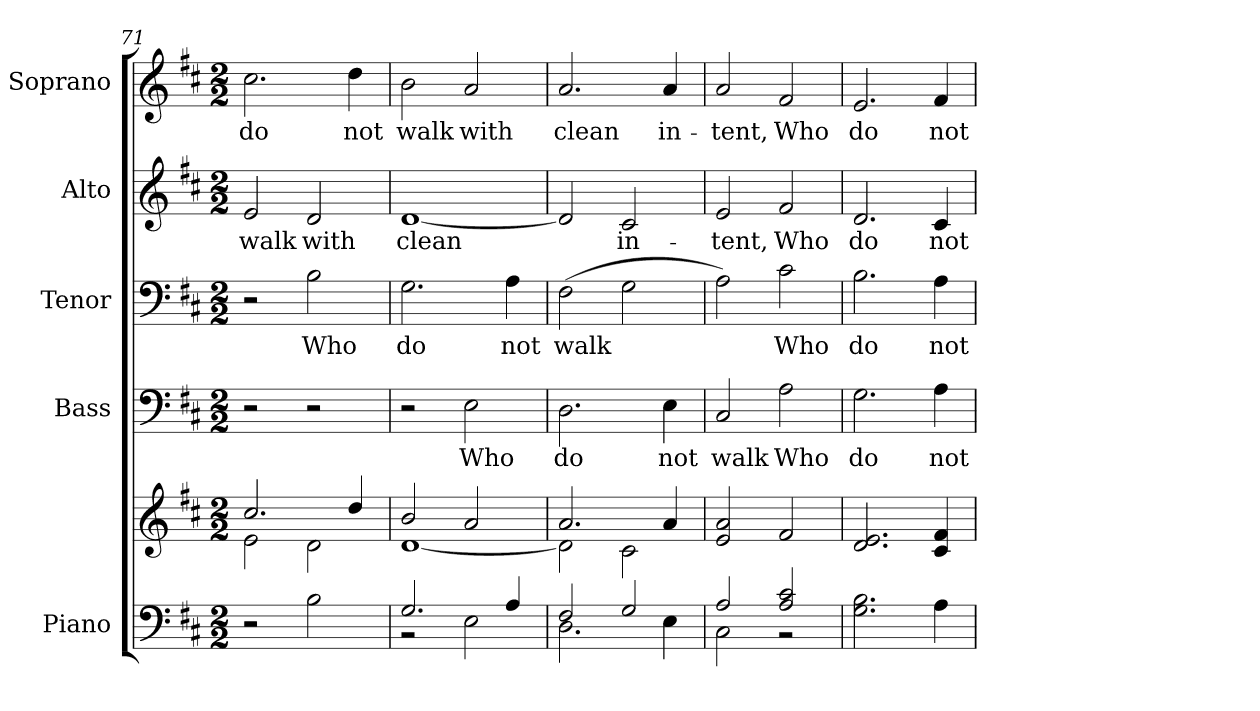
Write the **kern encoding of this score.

**kern	**kern	**kern	**text	**kern	**text	**kern	**text	**kern	**text
*part5	*part5	*part4	*part4	*part3	*part3	*part2	*part2	*part1	*part1
*staff6	*staff5	*staff4	*staff4	*staff3	*staff3	*staff2	*staff2	*staff1	*staff1
*I"Piano	*	*I"Bass	*	*I"Tenor	*	*I"Alto	*	*I"Soprano	*
*I'Pno.	*	*I'B.	*	*I'T.	*	*I'A.	*	*I'S.	*
!!LO:PB:g=z
*clefF4	*clefG2	*clefF4	*	*clefF4	*	*clefG2	*	*clefG2	*
*k[f#c#]	*k[f#c#]	*k[f#c#]	*	*k[f#c#]	*	*k[f#c#]	*	*k[f#c#]	*
*D:	*D:	*D:	*	*D:	*	*D:	*	*D:	*
*M2/2	*M2/2	*M2/2	*	*M2/2	*	*M2/2	*	*M2/2	*
=71	=71	=71	=71	=71	=71	=71	=71	=71	=71
*	*^	*	*	*	*	*	*	*	*
!	!	!	!	!	!	!	!	!LO:LY:b:color=#000000	!	!
!	!	!	!	!	!	!	!	!	!	!LO:LY:b:color=#000000
2r	2.cc#i/	2ei\	2r	.	2r	.	2ei/	walk	2.cc#i\	do
!	!	!	!	!	!	!LO:LY:b:color=#000000	!	!	!	!
!	!	!	!	!	!	!	!	!LO:LY:b:color=#000000	!	!
2Bi\	.	2di\	2r	.	2Bi\	Who	2di/	with	.	.
!	!	!	!	!	!	!	!	!	!	!LO:LY:b:color=#000000
.	4ddi/	.	.	.	.	.	.	.	4ddi\	not
=72	=72	=72	=72	=72	=72	=72	=72	=72	=72	=72
*^	*	*	*	*	*	*	*	*	*	*
!	!	!	!	!	!	!	!LO:LY:b:color=#000000	!	!	!	!
!	!	!	!	!	!	!	!	!	!LO:LY:b:color=#000000	!	!
!	!	!	!	!	!	!	!	!	!	!	!LO:LY:b:color=#000000
2.Gi/	2r	2bi/	[<1di	2r	.	2.Gi\	do	[<1di	clean	2bi\	walk
!	!	!	!	!	!LO:LY:b:color=#000000	!	!	!	!	!	!
!	!	!	!	!	!	!	!	!	!	!	!LO:LY:b:color=#000000
.	2Ei\	2ai/	.	2Ei\	Who	.	.	.	.	2ai/	with
!	!	!	!	!	!	!	!LO:LY:b:color=#000000	!	!	!	!
4Ai/	.	.	.	.	.	4Ai\	not	.	.	.	.
=73	=73	=73	=73	=73	=73	=73	=73	=73	=73	=73	=73
!	!	!	!	!	!LO:LY:b:color=#000000	!	!	!	!	!	!
!	!	!	!	!	!	!	!LO:LY:b:color=#000000	!	!	!	!
!	!	!	!	!	!	!	!	!	!	!	!LO:LY:b:color=#000000
2F#i/	2.Di\	2.ai/	2di\]	2.Di\	do	(2F#i\	walk	2di/]	.	2.ai/	clean
!	!	!	!	!	!	!	!	!	!LO:LY:b:color=#000000	!	!
2Gi/	.	.	2c#i\	.	.	2Gi\	.	2c#i/	in-	.	.
!	!	!	!	!	!LO:LY:b:color=#000000	!	!	!	!	!	!
!	!	!	!	!	!	!	!	!	!	!	!LO:LY:b:color=#000000
.	4Ei\	4ai/	.	4Ei\	not	.	.	.	.	4ai/	in-
*	*	*v	*v	*	*	*	*	*	*	*	*
=74	=74	=74	=74	=74	=74	=74	=74	=74	=74	=74
!	!	!	!	!LO:LY:b:color=#000000	!	!	!	!	!	!
!	!	!	!	!	!	!	!	!LO:LY:b:color=#000000	!	!
!	!	!	!	!	!	!	!	!	!	!LO:LY:b:color=#000000
2Ai/	2C#i\	2ei/ 2ai	2C#i/	walk	2Ai\)	.	2ei/	-tent,	2ai/	-tent,
!	!	!	!	!LO:LY:b:color=#000000	!	!	!	!	!	!
!	!	!	!	!	!	!LO:LY:b:color=#000000	!	!	!	!
!	!	!	!	!	!	!	!	!LO:LY:b:color=#000000	!	!
!	!	!	!	!	!	!	!	!	!	!LO:LY:b:color=#000000
2Ai/ 2c#i	2r	2f#i/	2Ai\	Who	2c#i\	Who	2f#i/	Who	2f#i/	Who
*v	*v	*	*	*	*	*	*	*	*	*
=75	=75	=75	=75	=75	=75	=75	=75	=75	=75
*^	*	*	*	*	*	*	*	*	*
!	!	!	!	!LO:LY:b:color=#000000	!	!	!	!	!	!
*v	*v	*	*	*	*	*	*	*	*	*
*^	*	*	*	*	*	*	*	*	*
!	!	!	!	!	!	!LO:LY:b:color=#000000	!	!	!	!
*v	*v	*	*	*	*	*	*	*	*	*
*^	*	*	*	*	*	*	*	*	*
!	!	!	!	!	!	!	!	!LO:LY:b:color=#000000	!	!
*v	*v	*	*	*	*	*	*	*	*	*
*^	*	*	*	*	*	*	*	*	*
!	!	!	!	!	!	!	!	!	!	!LO:LY:b:color=#000000
*v	*v	*	*	*	*	*	*	*	*	*
2.Gi\ 2.Bi	2.di/ 2.ei	2.Gi\	do	2.Bi\	do	2.di/	do	2.ei/	do
!	!	!	!LO:LY:b:color=#000000	!	!	!	!	!	!
!	!	!	!	!	!LO:LY:b:color=#000000	!	!	!	!
!	!	!	!	!	!	!	!LO:LY:b:color=#000000	!	!
!	!	!	!	!	!	!	!	!	!LO:LY:b:color=#000000
4Ai\	4c#i/ 4f#i	4Ai\	not	4Ai\	not	4c#i/	not	4f#i/	not
=	=	=	=	=	=	=	=	=	=
*-	*-	*-	*-	*-	*-	*-	*-	*-	*-
